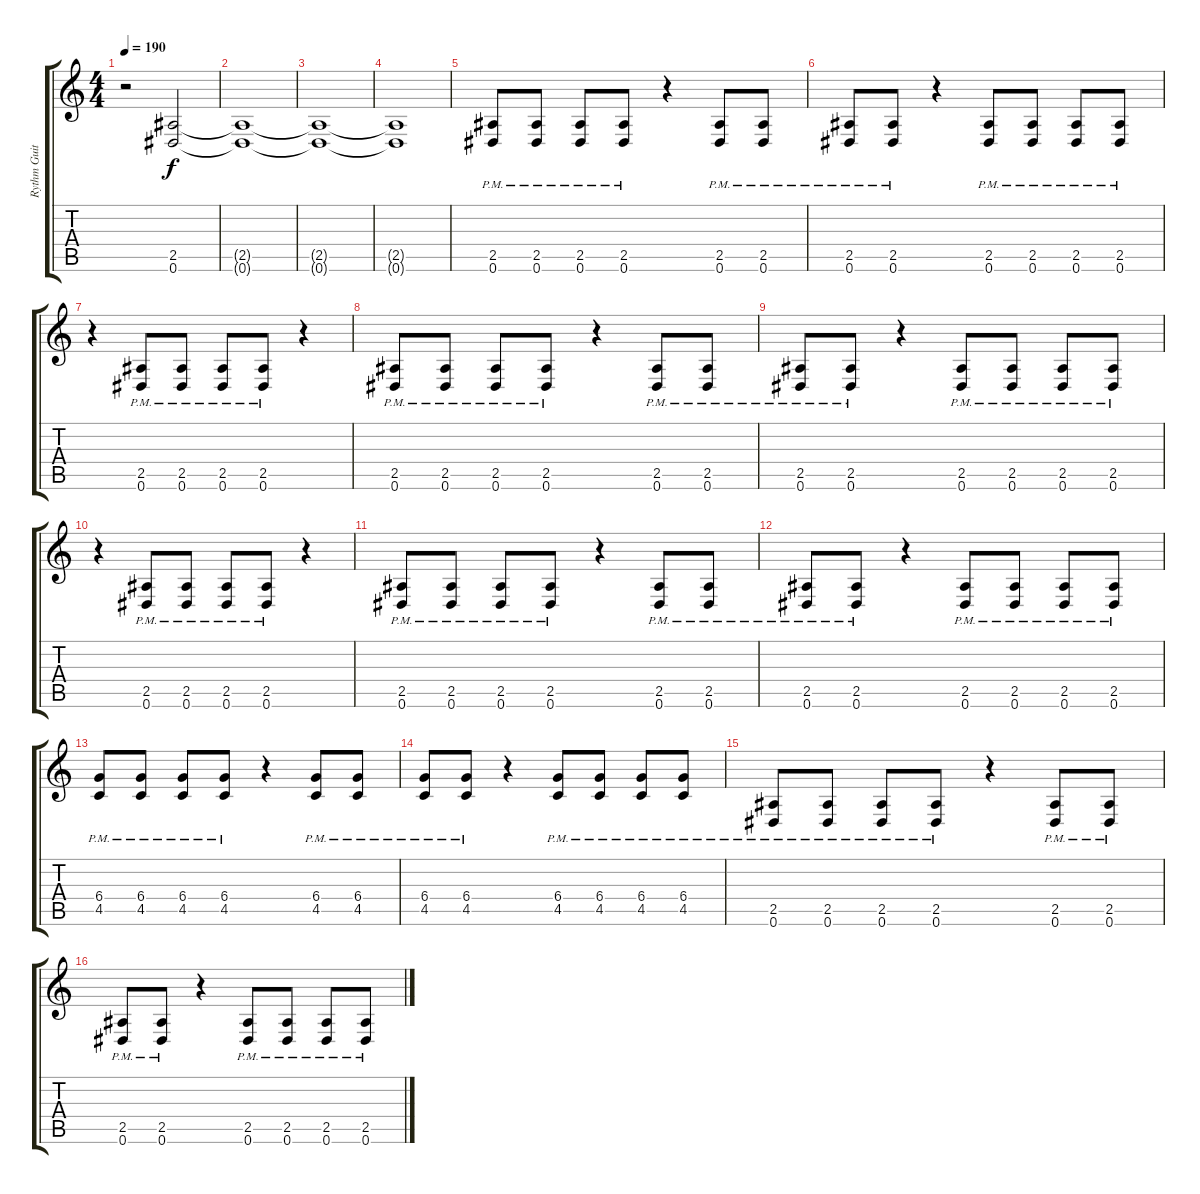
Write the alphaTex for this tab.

\track ("Rythm Guitar" "Rythm Guit") {instrument distortionguitar}
\staff {score tabs}
\tuning (Eb4 Bb3 Gb3 Db3 Ab2 Eb2) {hide}
\ts (4 4)
\tempo 190
\clef g2
\ks c
r.2{dy f} (2.5 0.6).2 |
(2.5{t} 0.6{t}).1 |
(2.5{t} 0.6{t}).1 |
(2.5{t} 0.6{t}).1 |
(2.5{pm} 0.6{pm}).8 (2.5{pm} 0.6{pm}).8 (2.5{pm} 0.6{pm}).8 (2.5{pm} 0.6{pm}).8 r.4 (2.5{pm} 0.6{pm}).8 (2.5{pm} 0.6{pm}).8 |
(2.5{pm} 0.6{pm}).8 (2.5{pm} 0.6{pm}).8 r.4 (2.5{pm} 0.6{pm}).8 (2.5{pm} 0.6{pm}).8 (2.5{pm} 0.6{pm}).8 (2.5{pm} 0.6{pm}).8 |
r.4 (2.5{pm} 0.6{pm}).8 (2.5{pm} 0.6{pm}).8 (2.5{pm} 0.6{pm}).8 (2.5{pm} 0.6{pm}).8 r.4 |
(2.5{pm} 0.6{pm}).8 (2.5{pm} 0.6{pm}).8 (2.5{pm} 0.6{pm}).8 (2.5{pm} 0.6{pm}).8 r.4 (2.5{pm} 0.6{pm}).8 (2.5{pm} 0.6{pm}).8 |
(2.5{pm} 0.6{pm}).8 (2.5{pm} 0.6{pm}).8 r.4 (2.5{pm} 0.6{pm}).8 (2.5{pm} 0.6{pm}).8 (2.5{pm} 0.6{pm}).8 (2.5{pm} 0.6{pm}).8 |
r.4 (2.5{pm} 0.6{pm}).8 (2.5{pm} 0.6{pm}).8 (2.5{pm} 0.6{pm}).8 (2.5{pm} 0.6{pm}).8 r.4 |
(2.5{pm} 0.6{pm}).8 (2.5{pm} 0.6{pm}).8 (2.5{pm} 0.6{pm}).8 (2.5{pm} 0.6{pm}).8 r.4 (2.5{pm} 0.6{pm}).8 (2.5{pm} 0.6{pm}).8 |
(2.5{pm} 0.6{pm}).8 (2.5{pm} 0.6{pm}).8 r.4 (2.5{pm} 0.6{pm}).8 (2.5{pm} 0.6{pm}).8 (2.5{pm} 0.6{pm}).8 (2.5{pm} 0.6{pm}).8 |
(6.4{pm} 4.5{pm}).8 (6.4{pm} 4.5{pm}).8 (6.4{pm} 4.5{pm}).8 (6.4{pm} 4.5{pm}).8 r.4 (6.4{pm} 4.5{pm}).8 (6.4{pm} 4.5{pm}).8 |
(6.4{pm} 4.5{pm}).8 (6.4{pm} 4.5{pm}).8 r.4 (6.4{pm} 4.5{pm}).8 (6.4{pm} 4.5{pm}).8 (6.4{pm} 4.5{pm}).8 (6.4{pm} 4.5{pm}).8 |
(2.5{pm} 0.6{pm}).8 (2.5{pm} 0.6{pm}).8 (2.5{pm} 0.6{pm}).8 (2.5{pm} 0.6{pm}).8 r.4 (2.5{pm} 0.6{pm}).8 (2.5{pm} 0.6{pm}).8 |
(2.5{pm} 0.6{pm}).8 (2.5{pm} 0.6{pm}).8 r.4 (2.5{pm} 0.6{pm}).8 (2.5{pm} 0.6{pm}).8 (2.5{pm} 0.6{pm}).8 (2.5{pm} 0.6{pm}).8
